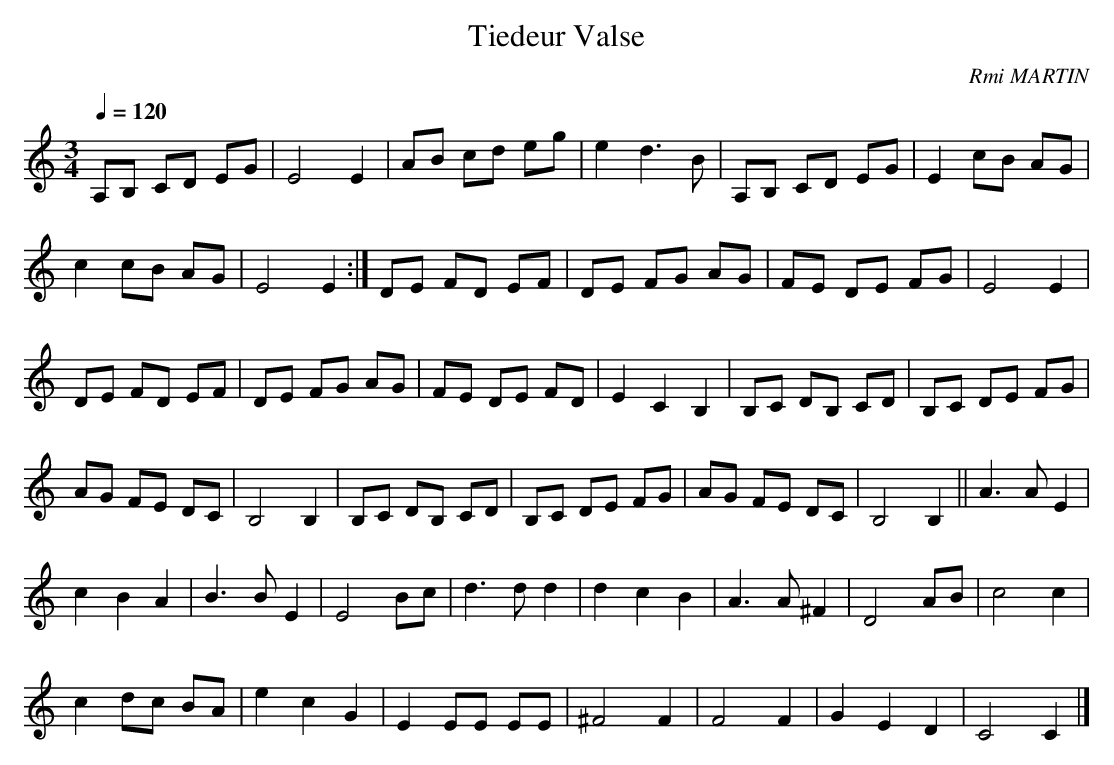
X:1     %Music
T:Tiedeur Valse     %Tune name
C:Rmi MARTIN     %Tune composer
Q:1/4=120     %Tempo
V:1     %
     %!STAVE 0 '' @
     %!INSTR 'Piano 1' 0 0 @
|:
M:3/4     %Meter
L:1/8     %
K:Am
A,B, CD EG |E4 E2 |AB cd eg |e2 d3 B |A,B, CD EG |E2 cB AG |
c2 cB AG |E4 E2 :|DE FD EF |DE FG AG |FE DE FG |E4 E2 |
DE FD EF |DE FG AG |FE DE FD |E2 C2 B,2 |B,C DB, CD |B,C DE FG |
AG FE DC |B,4 B,2 |B,C DB, CD |B,C DE FG |AG FE DC |B,4 B,2 ||A3 A E2 |
c2 B2 A2 |B3 B E2 |E4 Bc |d3 d d2 |d2 c2 B2 |A3 A ^F2 |D4 AB |c4 c2 |
c2 dc BA |e2 c2 G2 |E2 EE EE |^F4 F2 |F4 F2 |G2 E2 D2 |C4 C2 |]
     %End of file
